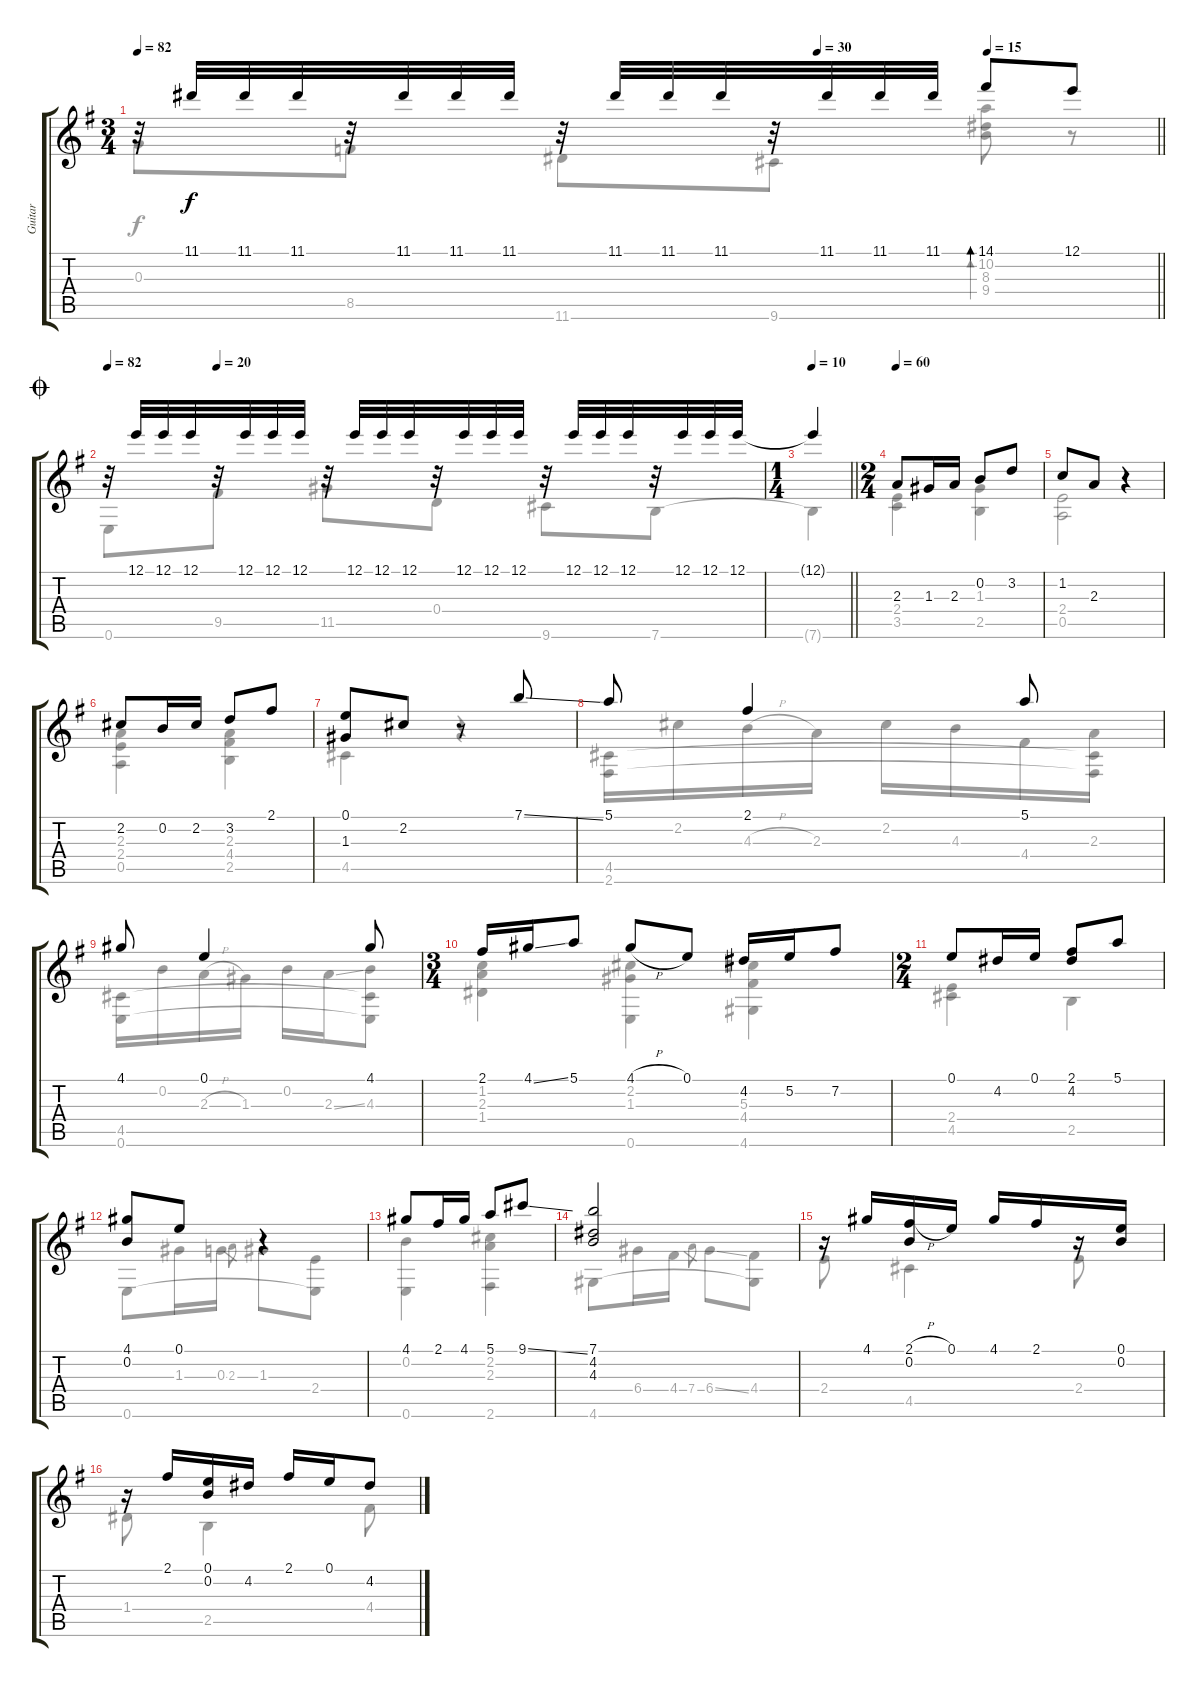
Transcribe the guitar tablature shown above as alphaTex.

\track ("Guitar" "Guitar") {instrument acousticguitarnylon}
\staff {score tabs}
\tuning (E4 B3 G3 D3 A2 E2) {hide}
\voice
\ts (3 4)
\tempo 82
\tempo (30 0.6666666666666666)
\tempo (15 0.8333333333333334)
\clef g2
\barLineRight lightlight
\ks eminor
r.32{dy f} 11.1.32 11.1.32 11.1.32 r.32 11.1.32 11.1.32 11.1.32 r.32 11.1.32 11.1.32 11.1.32 r.32 11.1.32 11.1.32 11.1.32 14.1.8{bd 120} 12.1.8 |
\jump coda
\tempo 82
\tempo (20 0.16666666666666666)
r.32 12.1.32 12.1.32 12.1.32 r.32 12.1.32 12.1.32 12.1.32 r.32 12.1.32 12.1.32 12.1.32 r.32 12.1.32 12.1.32 12.1.32 r.32 12.1.32 12.1.32 12.1.32 r.32 12.1.32 12.1.32 12.1.32 |
\ts (1 4)
\tempo 10
\barLineRight lightlight
12.1{t}.4 |
\ts (2 4)
\tempo 60
2.3.8 1.3.16 2.3.16 0.2.8 3.2.8 |
1.2.8 2.3.8 r.4 |
2.2.8 0.2.16 2.2.16 3.2.8 2.1.8 |
(0.1 1.3).8 2.2.8 r.8 7.1{ss}.8 |
5.1.8 2.1.4 5.1.8 |
4.1.8 0.1.4 4.1.8 |
\ts (3 4)
2.1.16 4.1{ss}.16 5.1.8 4.1{h}.8 0.1.8 4.2.16 5.2.16 7.2.8 |
\ts (2 4)
0.1.8 4.2.16 0.1.16 (2.1 4.2).8 5.1.8 |
(4.1 0.2).8 0.1.8 r.4 |
4.1.8 2.1.16 4.1.16 5.1.8 9.1{ss}.8 |
(7.1 4.2 4.3).2 |
r.16 4.1.16 (2.1{h} 0.2).16 0.1.16 4.1.16 2.1.16 r.16 (0.1 0.2).16 |
r.16 2.1.16 (0.1 0.2).16 4.2.16 2.1.16 0.1.16 4.2.8
\voice
\clef g2
\ottava regular
\simile none
\barLineRight lightlight
\ks eminor
0.3.8{dy f} 8.5.8 11.6.8 9.6.8 (10.2 8.3 9.4).8{bd 120} r.8 |
0.6.8 9.5.8 11.5.8 0.4.8 9.6.8 7.6.8 |
\barLineRight lightlight
7.6{t}.4 |
(2.4 3.5).4 (1.3 2.5).4 |
(2.4 0.5).2 |
(2.3 2.4 0.5).4 (2.3 4.4 2.5).4 |
4.5.4 r.4 |
(4.5 2.6).16 2.2.16 4.3{h}.16 2.3.16 2.2.16 4.3.16 4.4.16 (2.3 4.5{t} 2.6{t}).16 |
(4.5 0.6).16 0.2.16 2.3{h}.16 1.3.16 0.2.16 2.3{ss}.16 (4.3 4.5{t} 0.6{t}).8 |
(1.2 2.3 1.4).4 (2.2 1.3 0.6).4 (5.3 4.4 4.6).4 |
(2.4 4.5).4 2.5.4 |
0.6.8 1.3.16 0.3.16 2.3.8{gr} 1.3.8 (2.4 0.6{t}).8 |
(0.2 0.6).4 (2.2 2.3 2.6).4 |
4.6.8 6.4.16 4.4.16 7.4.8{gr} 6.4{ss}.8 (4.4 4.6{t}).8 |
2.4.8 4.5.4 2.4.8 |
1.4.8 2.5.4 4.4.8
